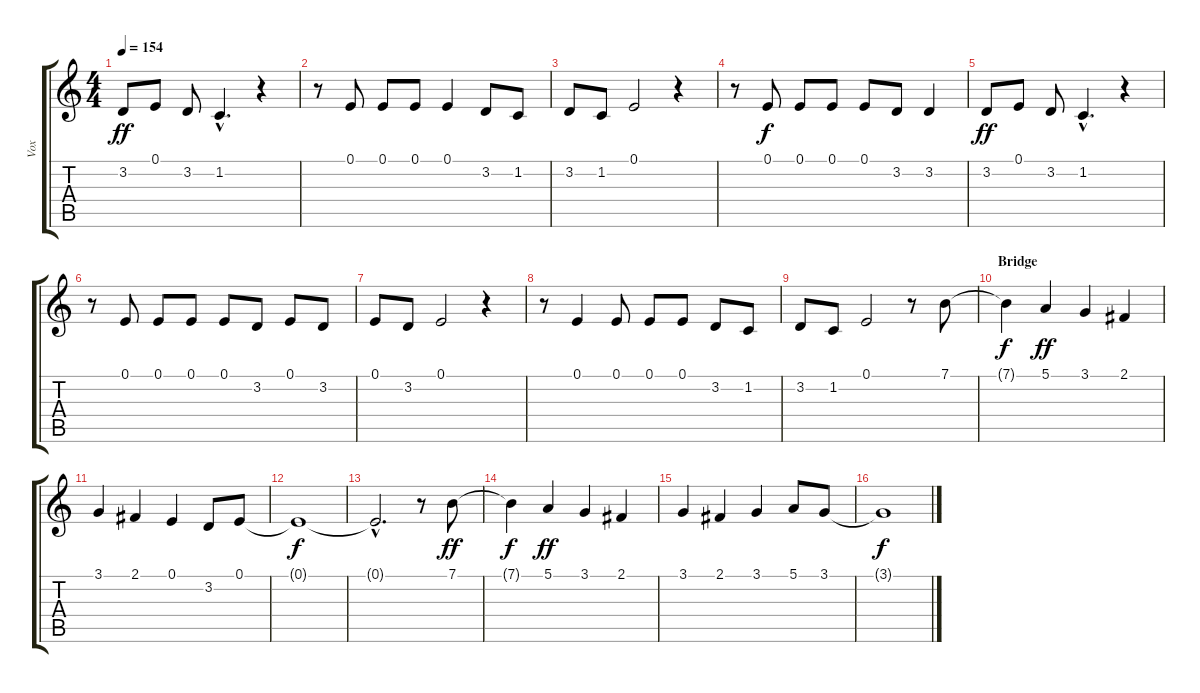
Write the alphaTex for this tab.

\track ("Vox" "Vox") {instrument voiceoohs}
\staff {score tabs}
\tuning (E4 B3 G3 D3 A2 E2) {hide}
\ts (4 4)
\tempo 154
\clef g2
\ks c
3.2.8{dy ff} 0.1.8 3.2.8 1.2{hac}.4{d} r.4 |
r.8 0.1.8 0.1.8 0.1.8 0.1.4 3.2.8 1.2.8 |
3.2.8 1.2.8 0.1.2 r.4 |
r.8 0.1.8{dy f} 0.1.8 0.1.8 0.1.8 3.2.8 3.2.4 |
3.2.8{dy ff} 0.1.8 3.2.8 1.2{hac}.4{d} r.4 |
r.8 0.1.8 0.1.8 0.1.8 0.1.8 3.2.8 0.1.8 3.2.8 |
0.1.8 3.2.8 0.1.2 r.4 |
r.8 0.1.4 0.1.8 0.1.8 0.1.8 3.2.8 1.2.8 |
3.2.8 1.2.8 0.1.2 r.8 7.1.8 |
\section ("" "Bridge")
7.1{t}.4{dy f} 5.1.4{dy ff} 3.1.4 2.1.4 |
3.1.4 2.1.4 0.1.4 3.2.8 0.1.8 |
0.1{t}.1{dy f} |
0.1{hac t}.2{d} r.8 7.1.8{dy ff} |
7.1{t}.4{dy f} 5.1.4{dy ff} 3.1.4 2.1.4 |
3.1.4 2.1.4 3.1.4 5.1.8 3.1.8 |
3.1{t}.1{dy f}
